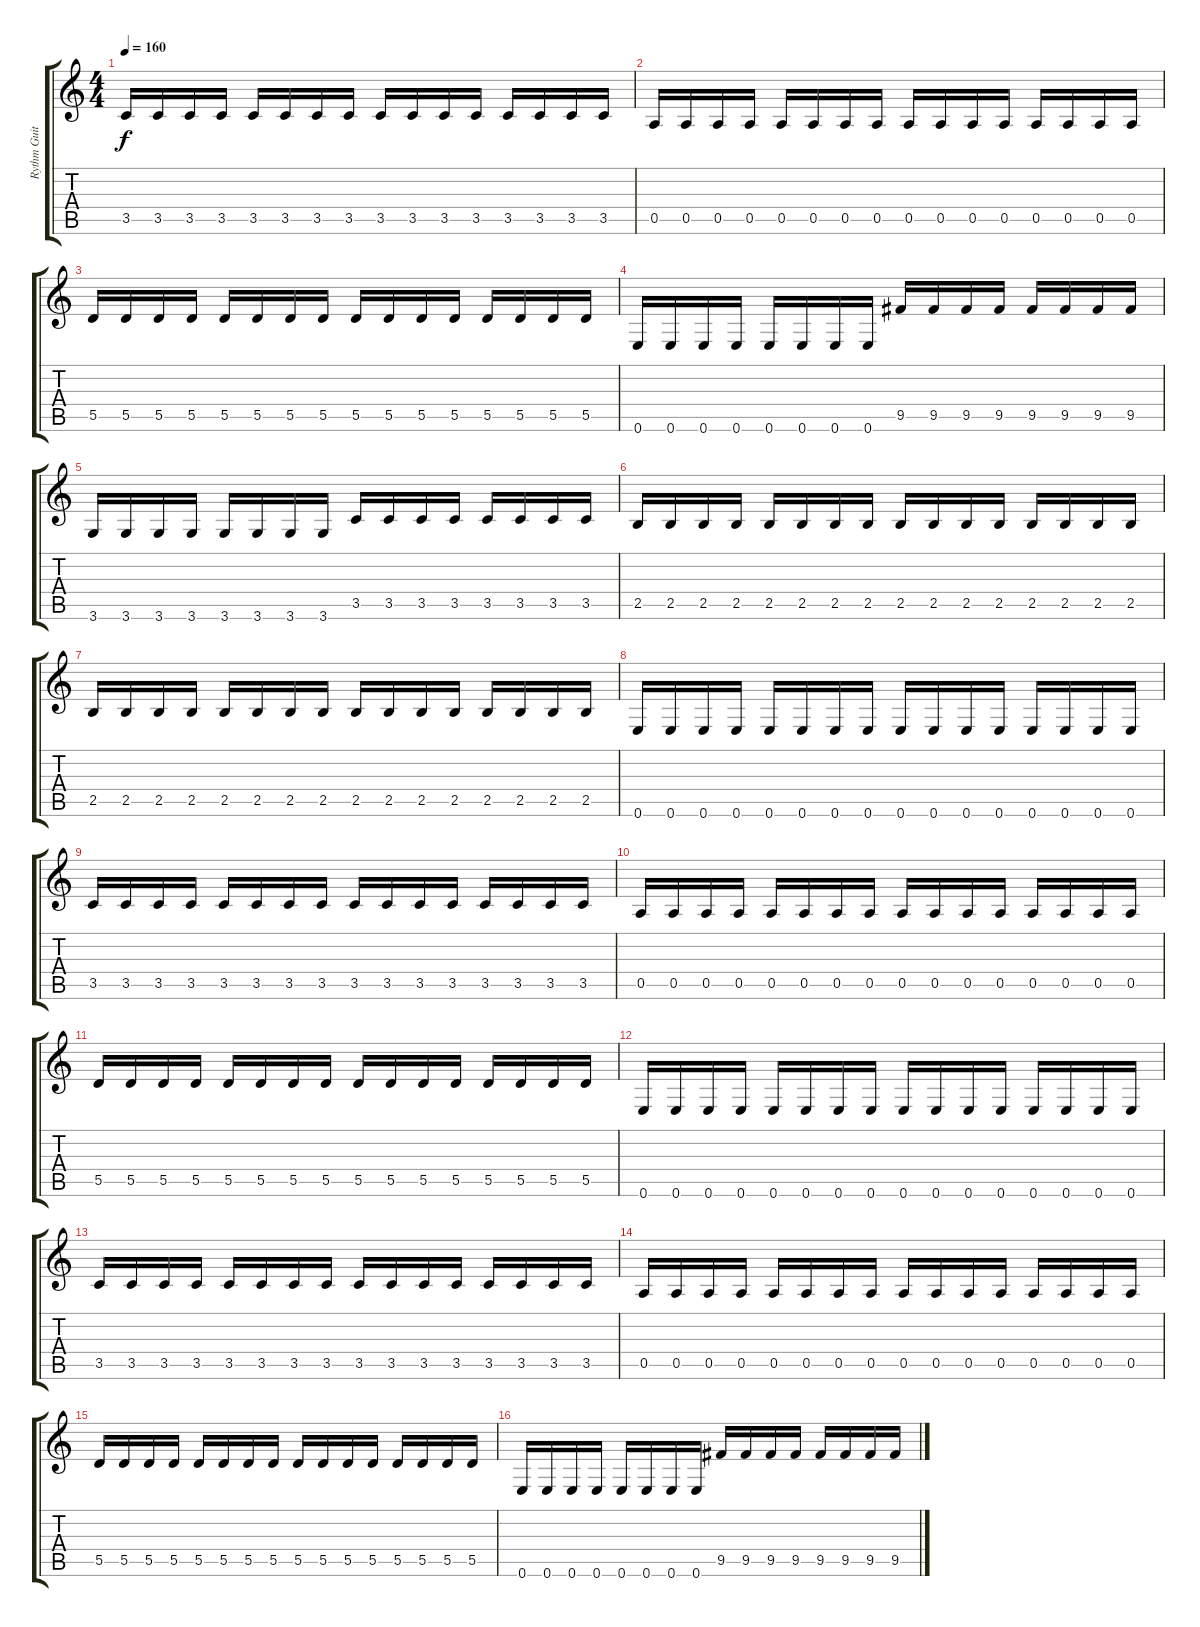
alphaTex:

\track ("Rythm Guitar" "Rythm Guit") {instrument overdrivenguitar}
\staff {score tabs}
\tuning (E4 B3 G3 D3 A2 E2) {hide}
\ts (4 4)
\tempo 160
\clef g2
\ks c
3.5.16{dy f} 3.5.16 3.5.16 3.5.16 3.5.16 3.5.16 3.5.16 3.5.16 3.5.16 3.5.16 3.5.16 3.5.16 3.5.16 3.5.16 3.5.16 3.5.16 |
0.5.16 0.5.16 0.5.16 0.5.16 0.5.16 0.5.16 0.5.16 0.5.16 0.5.16 0.5.16 0.5.16 0.5.16 0.5.16 0.5.16 0.5.16 0.5.16 |
5.5.16 5.5.16 5.5.16 5.5.16 5.5.16 5.5.16 5.5.16 5.5.16 5.5.16 5.5.16 5.5.16 5.5.16 5.5.16 5.5.16 5.5.16 5.5.16 |
0.6.16 0.6.16 0.6.16 0.6.16 0.6.16 0.6.16 0.6.16 0.6.16 9.5.16 9.5.16 9.5.16 9.5.16 9.5.16 9.5.16 9.5.16 9.5.16 |
3.6.16 3.6.16 3.6.16 3.6.16 3.6.16 3.6.16 3.6.16 3.6.16 3.5.16 3.5.16 3.5.16 3.5.16 3.5.16 3.5.16 3.5.16 3.5.16 |
2.5.16 2.5.16 2.5.16 2.5.16 2.5.16 2.5.16 2.5.16 2.5.16 2.5.16 2.5.16 2.5.16 2.5.16 2.5.16 2.5.16 2.5.16 2.5.16 |
2.5.16 2.5.16 2.5.16 2.5.16 2.5.16 2.5.16 2.5.16 2.5.16 2.5.16 2.5.16 2.5.16 2.5.16 2.5.16 2.5.16 2.5.16 2.5.16 |
0.6.16 0.6.16 0.6.16 0.6.16 0.6.16 0.6.16 0.6.16 0.6.16 0.6.16 0.6.16 0.6.16 0.6.16 0.6.16 0.6.16 0.6.16 0.6.16 |
3.5.16 3.5.16 3.5.16 3.5.16 3.5.16 3.5.16 3.5.16 3.5.16 3.5.16 3.5.16 3.5.16 3.5.16 3.5.16 3.5.16 3.5.16 3.5.16 |
0.5.16 0.5.16 0.5.16 0.5.16 0.5.16 0.5.16 0.5.16 0.5.16 0.5.16 0.5.16 0.5.16 0.5.16 0.5.16 0.5.16 0.5.16 0.5.16 |
5.5.16 5.5.16 5.5.16 5.5.16 5.5.16 5.5.16 5.5.16 5.5.16 5.5.16 5.5.16 5.5.16 5.5.16 5.5.16 5.5.16 5.5.16 5.5.16 |
0.6.16 0.6.16 0.6.16 0.6.16 0.6.16 0.6.16 0.6.16 0.6.16 0.6.16 0.6.16 0.6.16 0.6.16 0.6.16 0.6.16 0.6.16 0.6.16 |
3.5.16 3.5.16 3.5.16 3.5.16 3.5.16 3.5.16 3.5.16 3.5.16 3.5.16 3.5.16 3.5.16 3.5.16 3.5.16 3.5.16 3.5.16 3.5.16 |
0.5.16 0.5.16 0.5.16 0.5.16 0.5.16 0.5.16 0.5.16 0.5.16 0.5.16 0.5.16 0.5.16 0.5.16 0.5.16 0.5.16 0.5.16 0.5.16 |
5.5.16 5.5.16 5.5.16 5.5.16 5.5.16 5.5.16 5.5.16 5.5.16 5.5.16 5.5.16 5.5.16 5.5.16 5.5.16 5.5.16 5.5.16 5.5.16 |
0.6.16 0.6.16 0.6.16 0.6.16 0.6.16 0.6.16 0.6.16 0.6.16 9.5.16 9.5.16 9.5.16 9.5.16 9.5.16 9.5.16 9.5.16 9.5.16
